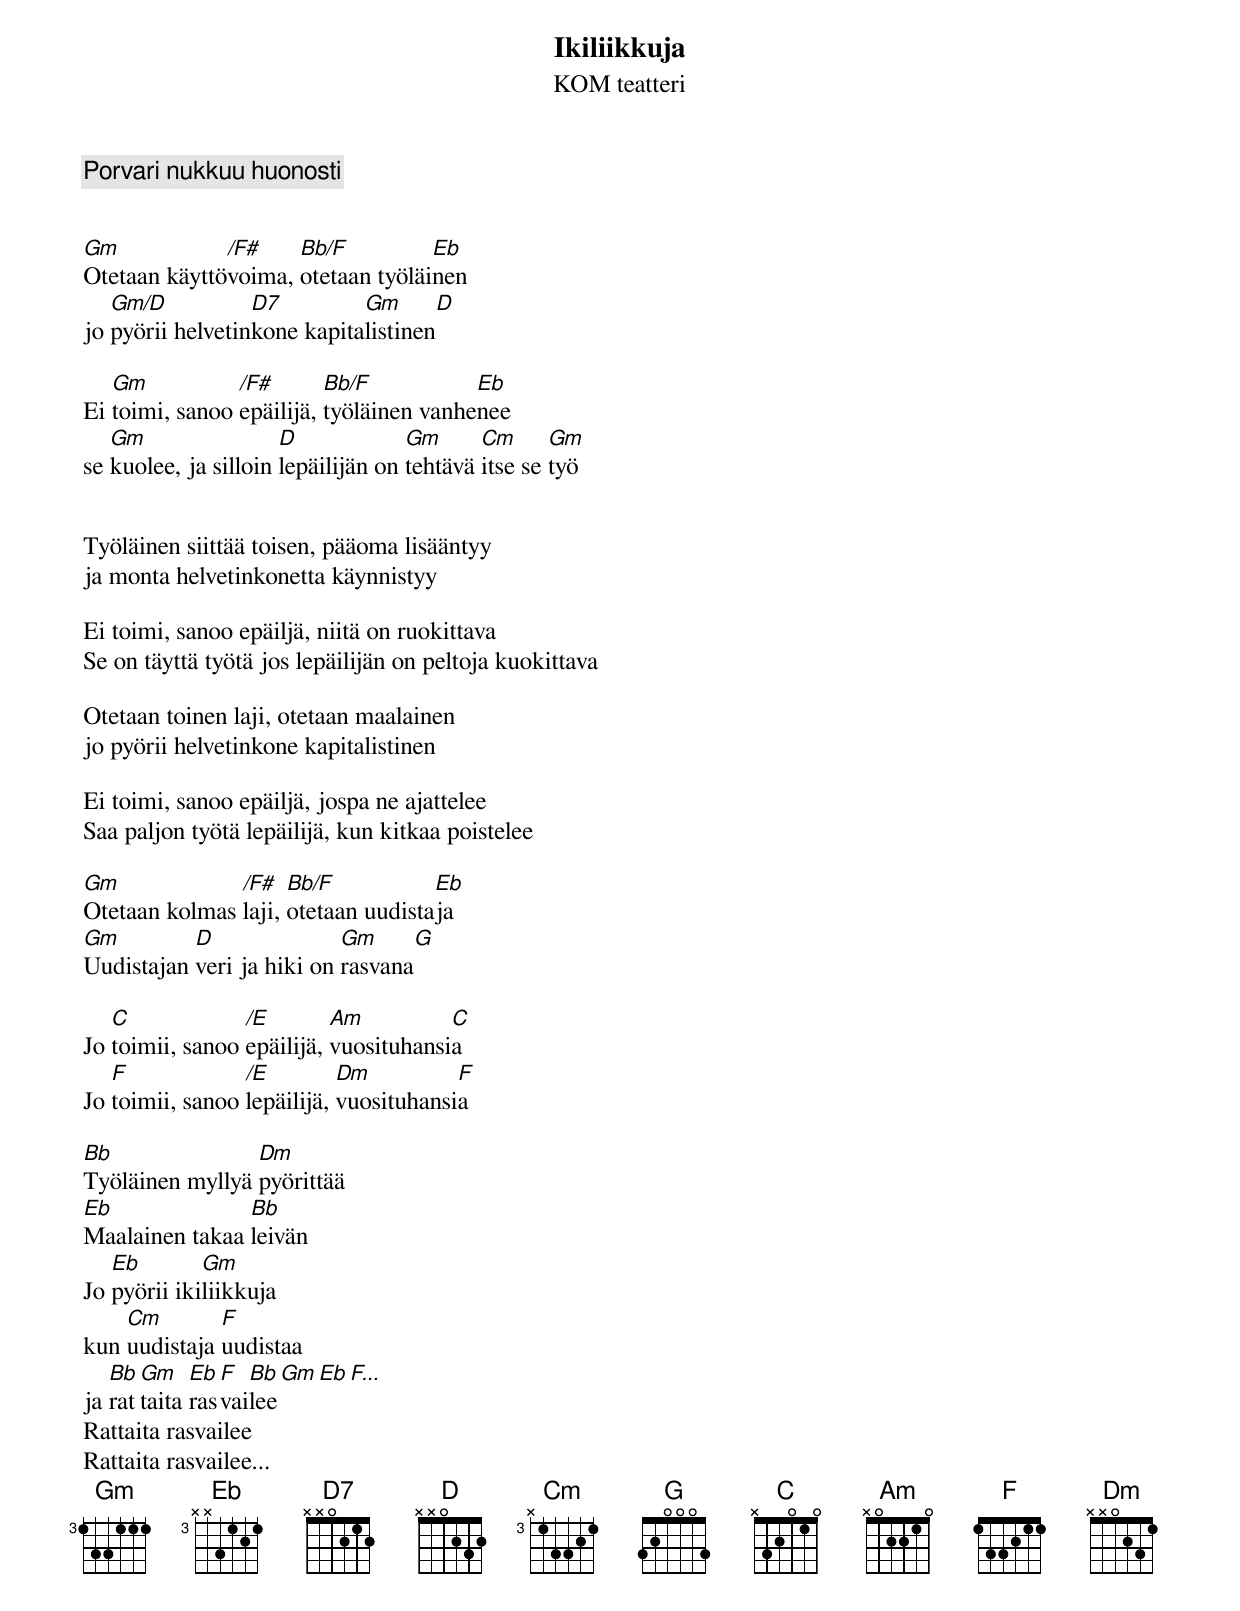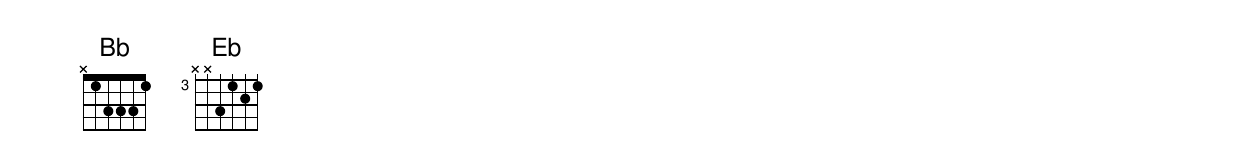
Ikiliikkuja
KOM teatteri
Porvari nukkuu huonosti


Gm            /F#    Bb/F          Ebmaj
Otetaan käyttövoima, otetaan työläinen
   Gm/D           D7         Gm       D
jo pyörii helvetinkone kapitalistinen

   Gm           /F#       Bb/F           Ebmaj
Ei toimi, sanoo epäilijä, työläinen vanhenee
   Gm                 D             Gm      Cm      Gm
se kuolee, ja silloin lepäilijän on tehtävä itse se työ


Työläinen siittää toisen, pääoma lisääntyy
ja monta helvetinkonetta käynnistyy

Ei toimi, sanoo epäiljä, niitä on ruokittava
Se on täyttä työtä jos lepäilijän on peltoja kuokittava

Otetaan toinen laji, otetaan maalainen
jo pyörii helvetinkone kapitalistinen

Ei toimi, sanoo epäiljä, jospa ne ajattelee
Saa paljon työtä lepäilijä, kun kitkaa poistelee

Gm             /F#   Bb/F           Ebmaj
Otetaan kolmas laji, otetaan uudistaja
Gm         D               Gm       G
Uudistajan veri ja hiki on rasvana

   C             /E        Am          C
Jo toimii, sanoo epäilijä, vuosituhansia
   F             /E         Dm          F
Jo toimii, sanoo lepäilijä, vuosituhansia

Bb               Dm
Työläinen myllyä pyörittää
Eb              Bb
Maalainen takaa leivän
   Eb        Gm
Jo pyörii ikiliikkuja
    Cm        F
kun uudistaja uudistaa
   Bb Gm    Eb F  Bb  Gm  Eb F...
ja rattaita rasvailee
Rattaita rasvailee
Rattaita rasvailee...
